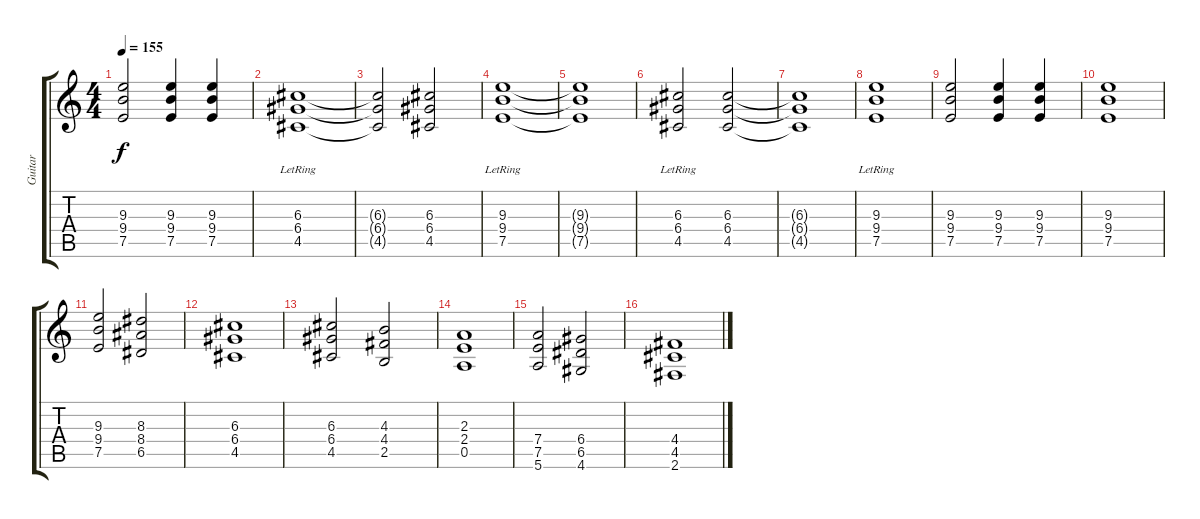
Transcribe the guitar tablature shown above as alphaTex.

\track ("Guitar" "Guitar") {instrument overdrivenguitar}
\staff {score tabs}
\tuning (E4 B3 G3 D3 A2 E2) {hide}
\ts (4 4)
\tempo 155
\clef g2
\ks c
(9.3 9.4 7.5).2{dy f} (9.3 9.4 7.5).4 (9.3 9.4 7.5).4 |
(6.3{lr} 6.4{lr} 4.5{lr}).1 |
(6.3{t} 6.4{t} 4.5{t}).2 (6.3 6.4 4.5).2 |
(9.3{lr} 9.4{lr} 7.5{lr}).1 |
(9.3{t} 9.4{t} 7.5{t}).1 |
(6.3{lr} 6.4{lr} 4.5{lr}).2 (6.3 6.4 4.5).2 |
(6.3{t} 6.4{t} 4.5{t}).1 |
(9.3{lr} 9.4{lr} 7.5{lr}).1 |
(9.3 9.4 7.5).2 (9.3 9.4 7.5).4 (9.3 9.4 7.5).4 |
(9.3 9.4 7.5).1 |
(9.3 9.4 7.5).2 (8.3 8.4 6.5).2 |
(6.3 6.4 4.5).1 |
(6.3 6.4 4.5).2 (4.3 4.4 2.5).2 |
(2.3 2.4 0.5).1 |
(7.4 7.5 5.6).2 (6.4 6.5 4.6).2 |
(4.4 4.5 2.6).1
